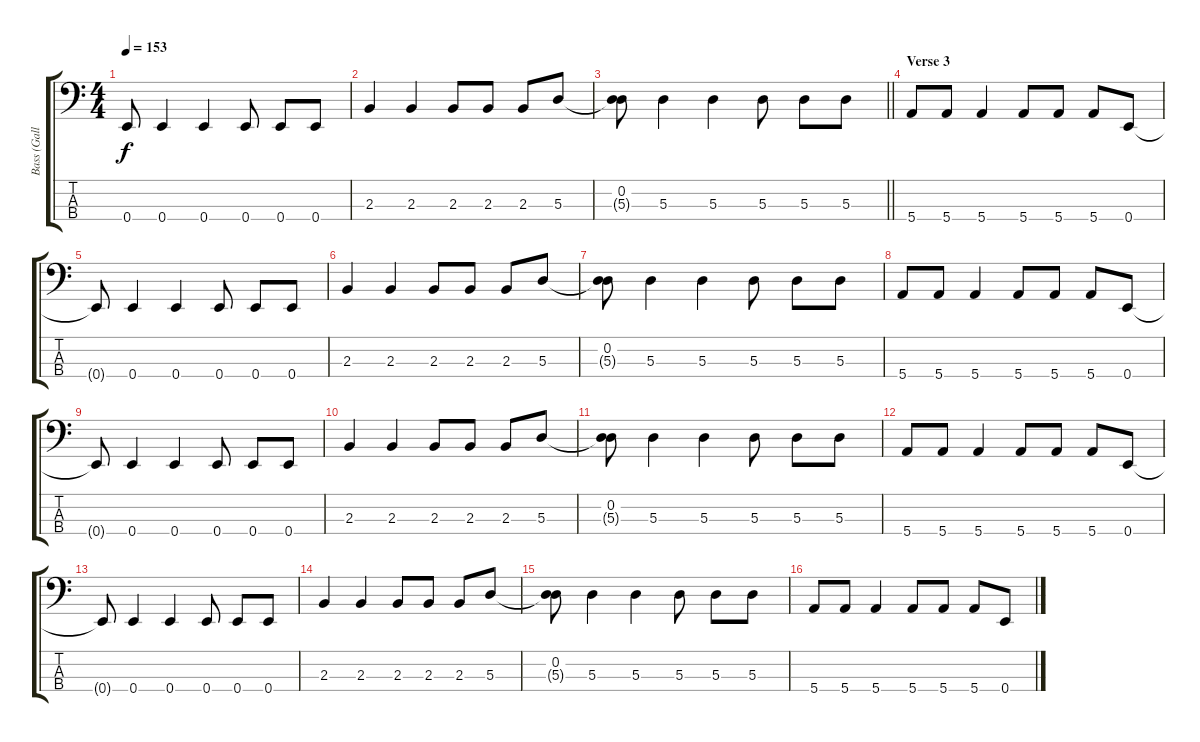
\track ("Bass (Gallup)" "Bass (Gall") {instrument electricbassfinger}
\staff {score tabs}
\tuning (G2 D2 A1 E1) {hide}
\ts (4 4)
\tempo 153
\clef f4
\ks c
0.4{t}.8{dy f} 0.4.4 0.4.4 0.4.8 0.4.8 0.4.8 |
2.3.4 2.3.4 2.3.8 2.3.8 2.3.8 5.3.8 |
\barLineRight lightlight
(0.2 5.3{t}).8 5.3.4 5.3.4 5.3.8 5.3.8 5.3.8 |
\section ("" "Verse 3")
5.4.8 5.4.8 5.4.4 5.4.8 5.4.8 5.4.8 0.4.8 |
0.4{t}.8 0.4.4 0.4.4 0.4.8 0.4.8 0.4.8 |
2.3.4 2.3.4 2.3.8 2.3.8 2.3.8 5.3.8 |
(0.2 5.3{t}).8 5.3.4 5.3.4 5.3.8 5.3.8 5.3.8 |
5.4.8 5.4.8 5.4.4 5.4.8 5.4.8 5.4.8 0.4.8 |
0.4{t}.8 0.4.4 0.4.4 0.4.8 0.4.8 0.4.8 |
2.3.4 2.3.4 2.3.8 2.3.8 2.3.8 5.3.8 |
(0.2 5.3{t}).8 5.3.4 5.3.4 5.3.8 5.3.8 5.3.8 |
5.4.8 5.4.8 5.4.4 5.4.8 5.4.8 5.4.8 0.4.8 |
0.4{t}.8 0.4.4 0.4.4 0.4.8 0.4.8 0.4.8 |
2.3.4 2.3.4 2.3.8 2.3.8 2.3.8 5.3.8 |
(0.2 5.3{t}).8 5.3.4 5.3.4 5.3.8 5.3.8 5.3.8 |
5.4.8 5.4.8 5.4.4 5.4.8 5.4.8 5.4.8 0.4.8
